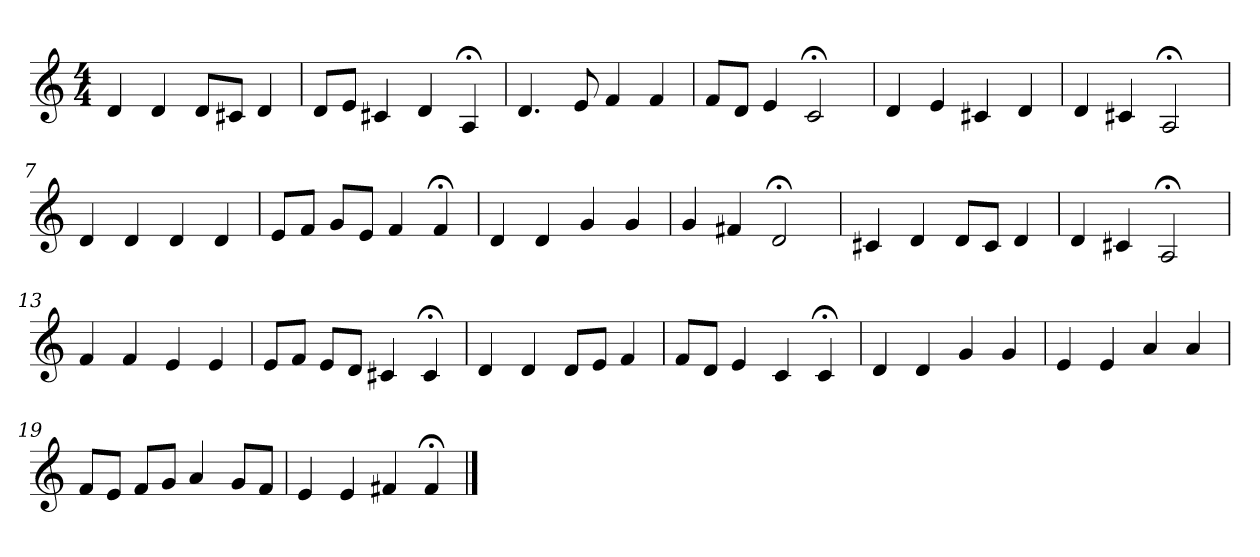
**kern
*part1
*staff1
*clefG2
*k[]
*C:
*M4/4
=1
4d
4d
8d/L
8c#X/J
4d
=2
8d/L
8e/J
4c#X
4d
4A;<
=3
4.d
8e
4f
4f
=4
8f/L
8d/J
4e
2c;<
=5
4d
4e
4c#X
4d
=6
4d
4c#X
2A;<
=7
4d
4d
4d
4d
=8
8e/L
8f/J
8g/L
8e/J
4f
4f;<
=9
4d
4d
4g
4g
=10
4g
4f#X
2d;<
=11
4c#X
4d
8d/L
8c#/J
4d
=12
4d
4c#X
2A;<
=13
4f
4f
4e
4e
=14
8e/L
8f/J
8e/L
8d/J
4c#X
4c#;<
=15
4d
4d
8d/L
8e/J
4f
=16
8f/L
8d/J
4e
4c
4c;<
=17
4d
4d
4g
4g
=18
4e
4e
4a
4a
=19
8f/L
8e/J
8f/L
8g/J
4a
8g/L
8f/J
=20
4e
4e
4f#X
4f#;<
==
*-
